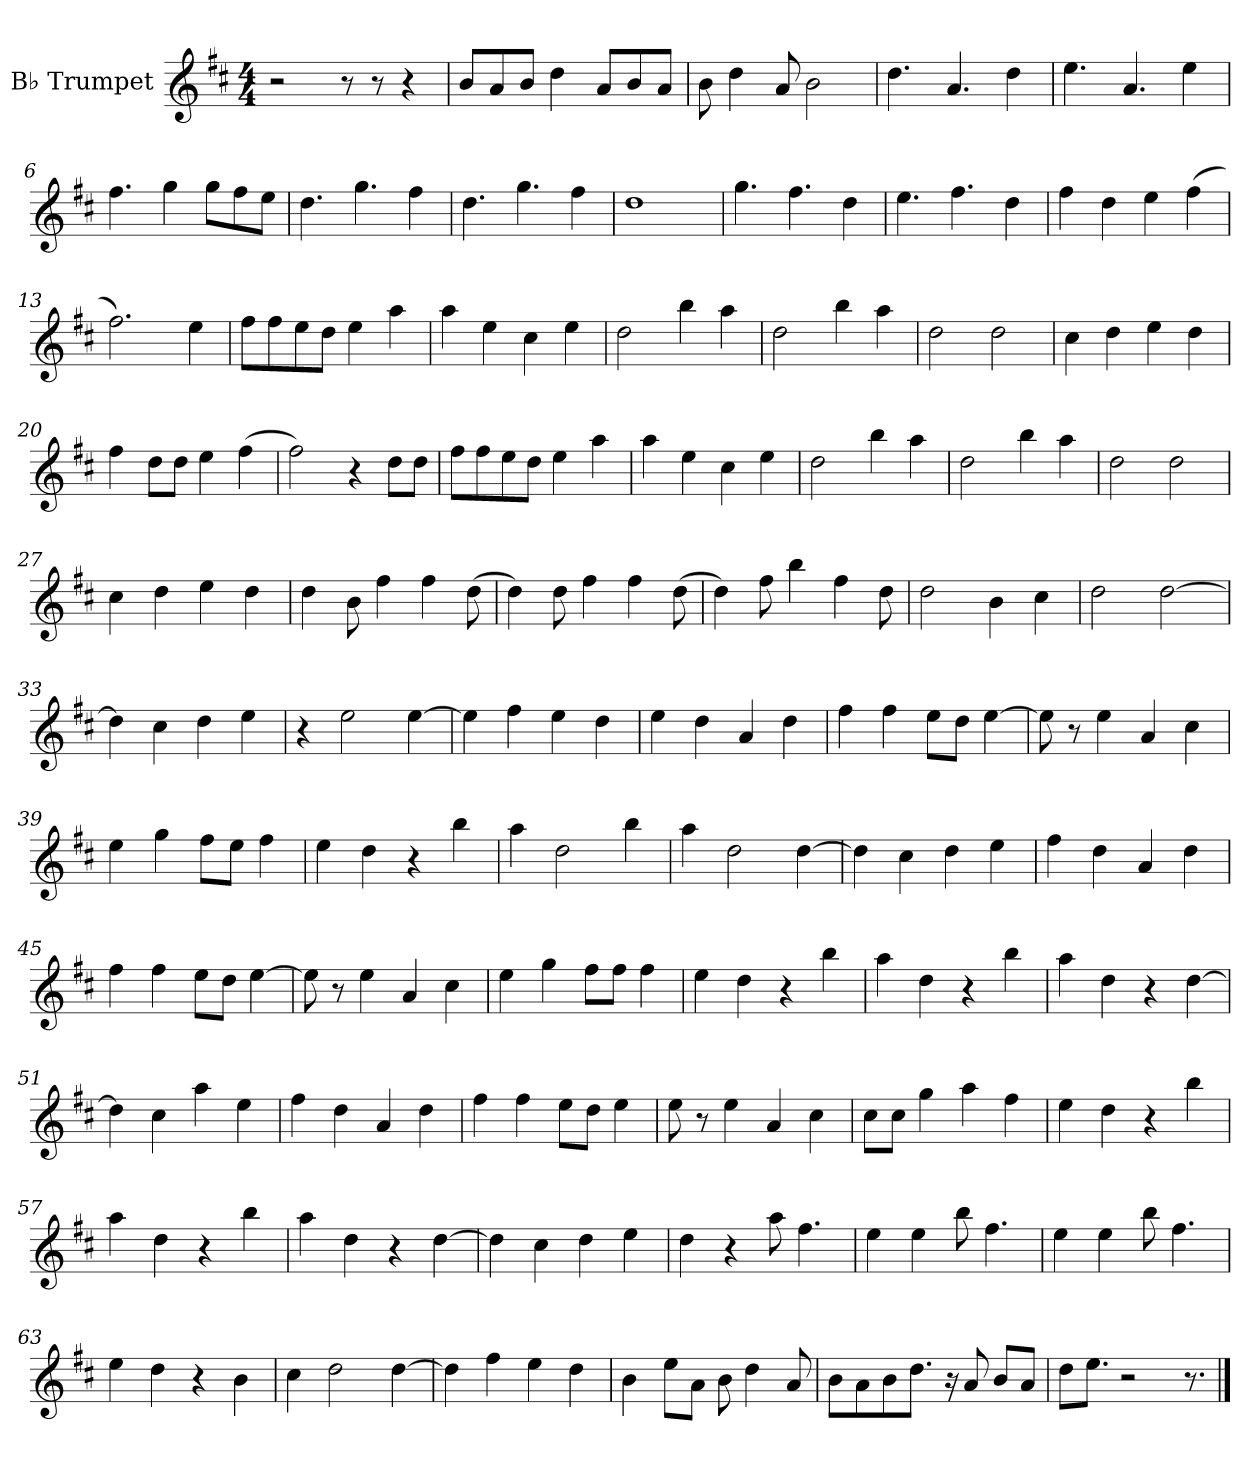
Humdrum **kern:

**kern
*part1
*staff1
*I"B♭ Trumpet
*I'B♭ Tpt.
*clefG2
*ITrd1c2
*k[]
*M4/4
*MM130
=1
2r
8r
8r
4r
=2
8a/L
8g/
8a/J
4cc\
8g/L
8a/
8g/J
=3
8a\
4cc\
8g/
2a\
=4
4.cc\
4.g/
4cc\
=5
4.dd\
4.g/
4dd\
=6
4.ee\
4ff\
8ff\L
8ee\
8dd\J
=7
4.cc\
4.ff\
4ee\
=8
4.cc\
4.ff\
4ee\
!!LO:LB:g=z
=9
1cc
=10
4.ff\
4.ee\
4cc\
=11
4.dd\
4.ee\
4cc\
=12
4ee\
4cc\
4dd\
(4ee\
=13
2.ee\)
4dd\
=14
8ee\L
8ee\
8dd\
8cc\J
4dd\
4gg\
=15
4gg\
4dd\
4b\
4dd\
=16
2cc\
4aa\
4gg\
=17
2cc\
4aa\
4gg\
=18
2cc\
2cc\
!!LO:LB:g=z
=19
4b\
4cc\
4dd\
4cc\
=20
4ee\
8cc\L
8cc\J
4dd\
(4ee\
=21
2ee\)
4r
8cc\L
8cc\J
=22
8ee\L
8ee\
8dd\
8cc\J
4dd\
4gg\
=23
4gg\
4dd\
4b\
4dd\
=24
2cc\
4aa\
4gg\
=25
2cc\
4aa\
4gg\
=26
2cc\
2cc\
=27
4b\
4cc\
4dd\
4cc\
!!LO:LB:g=z
=28
4cc\
8a\
4ee\
4ee\
(8cc\
=29
4cc\)
8cc\
4ee\
4ee\
(8cc\
=30
4cc\)
8ee\
4aa\
4ee\
8cc\
=31
2cc\
4a\
4b\
=32
2cc\
[2cc\
=33
4cc\]
4b\
4cc\
4dd\
=34
4r
2dd\
[4dd\
=35
4dd\]
4ee\
4dd\
4cc\
=36
4dd\
4cc\
4g/
4cc\
!!LO:LB:g=z
=37
4ee\
4ee\
8dd\L
8cc\J
[4dd\
=38
8dd\]
8r
4dd\
4g/
4b\
=39
4dd\
4ff\
8ee\L
8dd\J
4ee\
=40
4dd\
4cc\
4r
4aa\
=41
4gg\
2cc\
4aa\
=42
4gg\
2cc\
[4cc\
=43
4cc\]
4b\
4cc\
4dd\
=44
4ee\
4cc\
4g/
4cc\
=45
4ee\
4ee\
8dd\L
8cc\J
[4dd\
!!LO:LB:g=z
=46
8dd\]
8r
4dd\
4g/
4b\
=47
4dd\
4ff\
8ee\L
8ee\J
4ee\
=48
4dd\
4cc\
4r
4aa\
=49
4gg\
4cc\
4r
4aa\
=50
4gg\
4cc\
4r
[4cc\
=51
4cc\]
4b\
4gg\
4dd\
=52
4ee\
4cc\
4g/
4cc\
=53
4ee\
4ee\
8dd\L
8cc\J
4dd\
!!LO:LB:g=z
=54
8dd\
8r
4dd\
4g/
4b\
=55
8b\L
8b\J
4ff\
4gg\
4ee\
=56
4dd\
4cc\
4r
4aa\
=57
4gg\
4cc\
4r
4aa\
=58
4gg\
4cc\
4r
[4cc\
=59
4cc\]
4b\
4cc\
4dd\
=60
4cc\
4r
8gg\
4.ee\
=61
4dd\
4dd\
8aa\
4.ee\
!!LO:LB:g=z
=62
4dd\
4dd\
8aa\
4.ee\
=63
4dd\
4cc\
4r
4a\
=64
4b\
2cc\
[4cc\
=65
4cc\]
4ee\
4dd\
4cc\
=66
4a\
8dd\L
8g\J
8a\
4cc\
8g/
=67
8a\L
8g\
8a\
8.cc\J
16r
8g/
8a/L
8g/J
=68
8cc\L
8.dd\J
2r
8.r
==
*-
